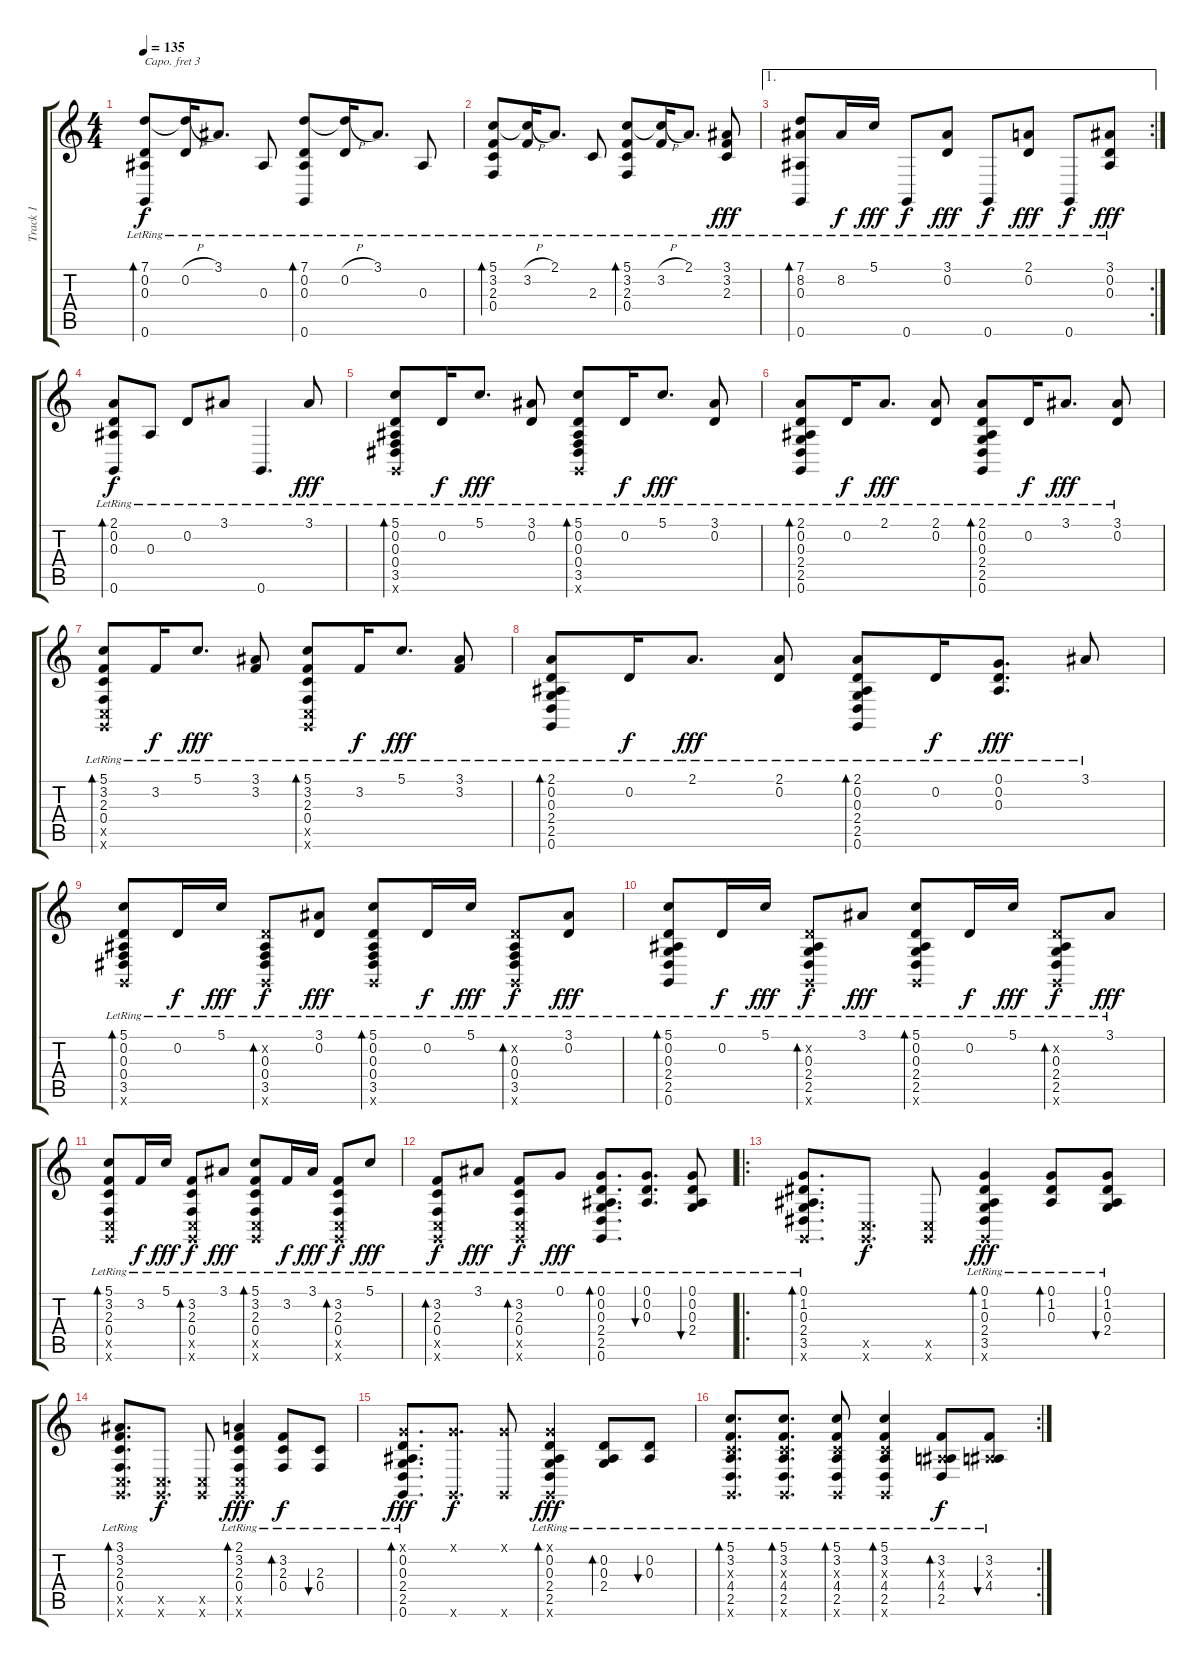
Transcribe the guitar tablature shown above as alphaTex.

\track ("Track 1" "Track 1") {instrument brightacousticpiano}
\staff {score tabs}
\capo 3
\tuning (E4 B3 G3 D3 A2 E2) {hide}
\ts (4 4)
\tempo 135
\clef g2
\ks c
(7.1{lr} 0.2{lr} 0.3{lr} 0.6{lr}).8{bd 60 dy f} (7.1{h t} 0.2{lr}).16 3.1{lr}.8{d} 0.3{lr}.8 (7.1{lr} 0.2{lr} 0.3{lr} 0.6{lr}).8{bd 60} (7.1{h t} 0.2{lr}).16 3.1{lr}.8{d} 0.3{lr}.8 |
(5.1{lr} 3.2{lr} 2.3{lr} 0.4{lr}).8{bd 60} (5.1{h t} 3.2{lr}).16 2.1{lr}.8{d} 2.3{lr}.8 (5.1{lr} 3.2{lr} 2.3{lr} 0.4{lr}).8{bd 60} (5.1{h t} 3.2{lr}).16 2.1{lr}.8{d} (3.1{lr} 3.2{lr} 2.3{lr}).8{dy fff} |
\ae 1
\rc 2
(7.1{lr} 8.2{lr} 0.3{lr} 0.6{lr}).8{bd 60} 8.2{lr}.16{dy f} 5.1{lr}.16{dy fff} 0.6{lr}.8{dy f} (3.1{lr} 0.2{lr}).8{dy fff} 0.6{lr}.8{dy f} (2.1{lr} 0.2{lr}).8{dy fff} 0.6{lr}.8{dy f} (3.1{lr} 0.2{lr} 0.3{lr}).8{dy fff} |
(2.1{lr} 0.2{lr} 0.3{lr} 0.6{lr}).8{bd 60 dy f} 0.3{lr}.8 0.2{lr}.8 3.1{lr}.8 0.6{lr}.4{d} 3.1{lr}.8{dy fff} |
(5.1{lr} 0.2{lr} 0.3{lr} 0.4{lr} 3.5{lr} 0.6{x}).8{bd 60} 0.2{lr}.16{dy f} 5.1{lr}.8{d dy fff} (3.1{lr} 0.2{lr}).8 (5.1{lr} 0.2{lr} 0.3{lr} 0.4{lr} 3.5{lr} 0.6{x}).8{bd 60} 0.2{lr}.16{dy f} 5.1{lr}.8{d dy fff} (3.1{lr} 0.2{lr}).8 |
(2.1{lr} 0.2{lr} 0.3{lr} 2.4{lr} 2.5{lr} 0.6{lr}).8{bd 60} 0.2{lr}.16{dy f} 2.1{lr}.8{d dy fff} (2.1{lr} 0.2{lr}).8 (2.1{lr} 0.2{lr} 0.3{lr} 2.4{lr} 2.5{lr} 0.6{lr}).8{bd 60} 0.2{lr}.16{dy f} 3.1{lr}.8{d dy fff} (3.1{lr} 0.2{lr}).8 |
(5.1{lr} 3.2{lr} 2.3{lr} 0.4{lr} 0.5{x} 0.6{x}).8{bd 60} 3.2{lr}.16{dy f} 5.1{lr}.8{d dy fff} (3.1{lr} 3.2{lr}).8 (5.1{lr} 3.2{lr} 2.3{lr} 0.4{lr} 0.5{x} 0.6{x}).8{bd 60} 3.2{lr}.16{dy f} 5.1{lr}.8{d dy fff} (3.1{lr} 3.2{lr}).8 |
(2.1{lr} 0.2{lr} 0.3{lr} 2.4{lr} 2.5{lr} 0.6{lr}).8{bd 60} 0.2{lr}.16{dy f} 2.1{lr}.8{d dy fff} (2.1{lr} 0.2{lr}).8 (2.1{lr} 0.2{lr} 0.3{lr} 2.4{lr} 2.5{lr} 0.6{lr}).8{bd 60} 0.2{lr}.16{dy f} (0.1{lr} 0.2{lr} 0.3{lr}).8{d dy fff} 3.1{lr}.8 |
(5.1{lr} 0.2{lr} 0.3{lr} 0.4{lr} 3.5{lr} 0.6{x}).8{bd 60} 0.2{lr}.16{dy f} 5.1{lr}.16{dy fff} (0.2{x} 0.3{lr} 0.4{lr} 3.5{lr} 0.6{x}).8{bd 60 dy f} (3.1{lr} 0.2{lr}).8{dy fff} (5.1{lr} 0.2{lr} 0.3{lr} 0.4{lr} 3.5{lr} 0.6{x}).8{bd 60} 0.2{lr}.16{dy f} 5.1{lr}.16{dy fff} (0.2{x} 0.3{lr} 0.4{lr} 3.5{lr} 0.6{x}).8{bd 60 dy f} (3.1{lr} 0.2{lr}).8{dy fff} |
(5.1{lr} 0.2{lr} 0.3{lr} 2.4{lr} 2.5{lr} 0.6{lr}).8{bd 60} 0.2{lr}.16{dy f} 5.1{lr}.16{dy fff} (0.2{x} 0.3{lr} 2.4{lr} 2.5{lr} 0.6{x}).8{bd 60 dy f} 3.1{lr}.8{dy fff} (5.1{lr} 0.2{lr} 0.3{lr} 2.4{lr} 2.5{lr} 0.6{x}).8{bd 60} 0.2{lr}.16{dy f} 5.1{lr}.16{dy fff} (0.2{x} 0.3{lr} 2.4{lr} 2.5{lr} 0.6{x}).8{bd 60 dy f} 3.1{lr}.8{dy fff} |
(5.1{lr} 3.2{lr} 2.3{lr} 0.4{lr} 0.5{x} 0.6{x}).8{bd 60} 3.2{lr}.16{dy f} 5.1{lr}.16{dy fff} (3.2{lr} 2.3{lr} 0.4{lr} 0.5{x} 0.6{x}).8{bd 60 dy f} 3.1{lr}.8{dy fff} (5.1{lr} 3.2{lr} 2.3{lr} 0.4{lr} 0.5{x} 0.6{x}).8{bd 60} 3.2{lr}.16{dy f} 3.1{lr}.16{dy fff} (3.2{lr} 2.3{lr} 0.4{lr} 0.5{x} 0.6{x}).8{bd 60 dy f} 5.1{lr}.8{dy fff} |
(3.2{lr} 2.3{lr} 0.4{lr} 0.5{x} 0.6{x}).8{bd 60 dy f} 3.1{lr}.8{dy fff} (3.2{lr} 2.3{lr} 0.4{lr} 0.5{x} 0.6{x}).8{bd 60 dy f} 0.1{lr}.8{dy fff} (0.1{lr} 0.2{lr} 0.3{lr} 2.4{lr} 2.5{lr} 0.6{lr}).8{d bd 60} (0.1{lr} 0.2{lr} 0.3{lr}).8{d bu 60} (0.1{lr} 0.2{lr} 0.3{lr} 2.4{lr}).8{bu 60} |
\ro
(0.1{lr} 1.2{lr} 0.3{lr} 2.4{lr} 3.5{lr} 0.6{x}).8{d bd 60} (0.5{x} 0.6{x}).8{d dy f} (0.5{x} 0.6{x}).8 (0.1{lr} 1.2{lr} 0.3{lr} 2.4{lr} 3.5{lr} 0.6{x}).4{bd 60 dy fff} (0.1{lr} 1.2{lr} 0.3{lr}).8{bd 60} (0.1{lr} 1.2{lr} 0.3{lr} 2.4{lr}).8{bu 60} |
(3.1{lr} 3.2{lr} 2.3{lr} 0.4{lr} 0.5{x} 0.6{x}).8{d bd 60} (0.5{x} 0.6{x}).8{d dy f} (0.5{x} 0.6{x}).8 (2.1{lr} 3.2{lr} 2.3{lr} 0.4{lr} 0.5{x} 0.6{x}).4{bd 60 dy fff} (3.2{lr} 2.3{lr} 0.4{lr}).8{bd 60 dy f} (2.3{lr} 0.4{lr}).8{bu 60} |
(0.1{x} 0.2{lr} 0.3{lr} 2.4{lr} 2.5{lr} 0.6{lr}).8{d bd 60 dy fff} (0.1{x} 0.6{x}).8{d dy f} (0.1{x} 0.6{x}).8 (0.1{x} 0.2{lr} 0.3{lr} 2.4{lr} 2.5{lr} 0.6{x}).4{bd 60 dy fff} (0.2{lr} 0.3{lr} 2.4{lr}).8{bd 60} (0.2{lr} 0.3{lr}).8{bu 60} |
\rc 2
(5.1{lr} 3.2{lr} 2.3{x} 4.4{lr} 2.5{lr} 0.6{x}).8{d bd 60} (5.1{lr} 3.2{lr} 2.3{x} 4.4{lr} 2.5{lr} 0.6{x}).8{d bd 60} (5.1{lr} 3.2{lr} 2.3{x} 4.4{lr} 2.5{lr} 0.6{x}).8{bd 60} (5.1{lr} 3.2{lr} 2.3{x} 4.4{lr} 2.5{lr} 0.6{x}).4{bd 60} (3.2{lr} 0.3{x} 4.4{lr} 2.5{lr}).8{bd 60 dy f} (3.2{lr} 0.3{x} 4.4{lr}).8{bu 60}
